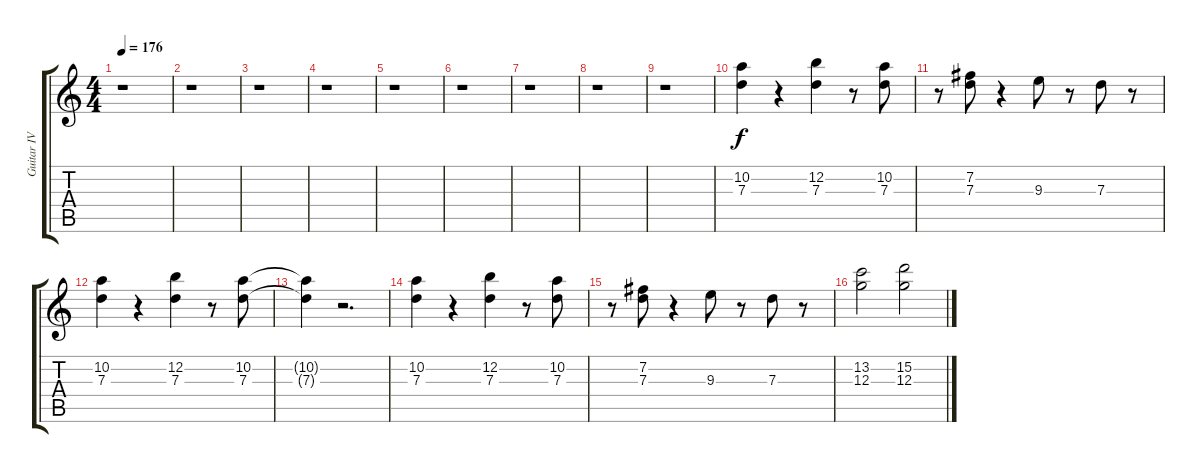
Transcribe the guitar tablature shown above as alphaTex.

\track ("Guitar IV - Solo" "Guitar IV ") {instrument overdrivenguitar}
\staff {score tabs}
\tuning (E4 B3 G3 D3 A2 E2) {hide}
\ts (4 4)
\tempo 176
\clef g2
\ks c
r.1{dy f instrument overdrivenguitar} |
r.1 |
r.1 |
r.1 |
r.1 |
r.1 |
r.1 |
r.1 |
r.1 |
(10.2 7.3).4 r.4 (12.2 7.3).4 r.8 (10.2 7.3).8 |
r.8 (7.2 7.3).8 r.4 9.3.8 r.8 7.3.8 r.8 |
(10.2 7.3).4 r.4 (12.2 7.3).4 r.8 (10.2 7.3).8 |
(10.2{t} 7.3{t}).4 r.2{d} |
(10.2 7.3).4 r.4 (12.2 7.3).4 r.8 (10.2 7.3).8 |
r.8 (7.2 7.3).8 r.4 9.3.8 r.8 7.3.8 r.8 |
(13.2 12.3).2 (15.2 12.3).2
